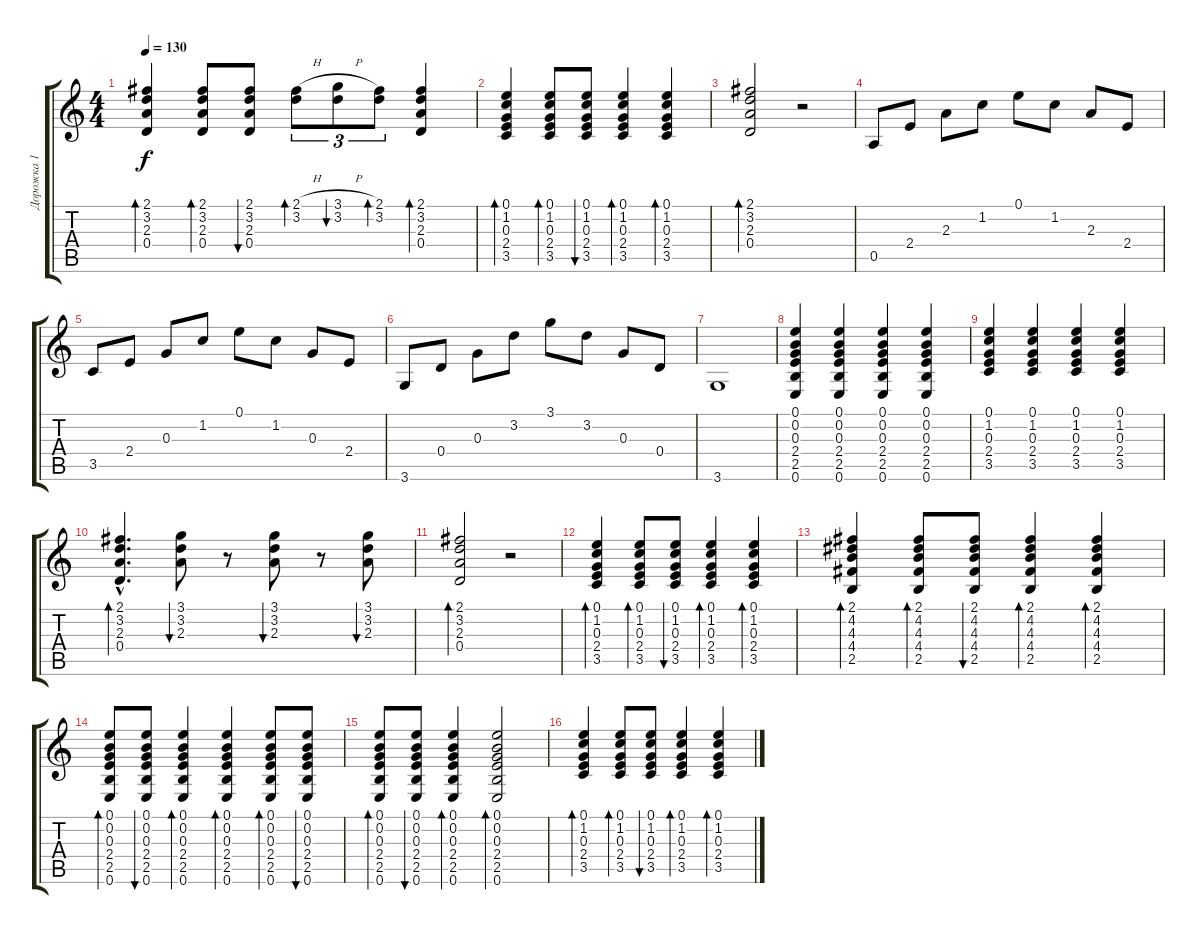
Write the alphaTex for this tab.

\track ("Дорожка 1" "Дорожка 1") {instrument acousticguitarsteel}
\staff {score tabs}
\tuning (E4 B3 G3 D3 A2 E2) {hide}
\ts (4 4)
\tempo 130
\clef g2
\ks c
(2.1 3.2 2.3 0.4).4{bd 120 dy f} (2.1 3.2 2.3 0.4).8{bd 120} (2.1 3.2 2.3 0.4).8{bu 120} (2.1{h} 3.2).8{tu (3 2) bd 120} (3.1{h} 3.2).8{tu (3 2) bu 120} (2.1 3.2).8{tu (3 2) bd 120} (2.1 3.2 2.3 0.4).4{bd 120} |
(0.1 1.2 0.3 2.4 3.5).4{bd 120} (0.1 1.2 0.3 2.4 3.5).8{bd 120} (0.1 1.2 0.3 2.4 3.5).8{bu 120} (0.1 1.2 0.3 2.4 3.5).4{bd 120} (0.1 1.2 0.3 2.4 3.5).4{bd 120} |
(2.1 3.2 2.3 0.4).2{bd 240} r.2 |
0.5.8 2.4.8 2.3.8 1.2.8 0.1.8 1.2.8 2.3.8 2.4.8 |
3.5.8 2.4.8 0.3.8 1.2.8 0.1.8 1.2.8 0.3.8 2.4.8 |
3.6.8 0.4.8 0.3.8 3.2.8 3.1.8 3.2.8 0.3.8 0.4.8 |
3.6.1 |
(0.1 0.2 0.3 2.4 2.5 0.6).4 (0.1 0.2 0.3 2.4 2.5 0.6).4 (0.1 0.2 0.3 2.4 2.5 0.6).4 (0.1 0.2 0.3 2.4 2.5 0.6).4 |
(0.1 1.2 0.3 2.4 3.5).4 (0.1 1.2 0.3 2.4 3.5).4 (0.1 1.2 0.3 2.4 3.5).4 (0.1 1.2 0.3 2.4 3.5).4 |
(2.1{hac} 3.2{hac} 2.3{hac} 0.4{hac}).4{d bd 120} (3.1 3.2 2.3).8{bu 120} r.8 (3.1 3.2 2.3).8{bu 120} r.8 (3.1 3.2 2.3).8{bu 120} |
(2.1 3.2 2.3 0.4).2{bd 120} r.2 |
(0.1 1.2 0.3 2.4 3.5).4{bd 120} (0.1 1.2 0.3 2.4 3.5).8{bd 120} (0.1 1.2 0.3 2.4 3.5).8{bu 120} (0.1 1.2 0.3 2.4 3.5).4{bd 120} (0.1 1.2 0.3 2.4 3.5).4{bd 120} |
(2.1 4.2 4.3 4.4 2.5).4{bd 120} (2.1 4.2 4.3 4.4 2.5).8{bd 120} (2.1 4.2 4.3 4.4 2.5).8{bu 120} (2.1 4.2 4.3 4.4 2.5).4{bd 120} (2.1 4.2 4.3 4.4 2.5).4{bd 120} |
(0.1 0.2 0.3 2.4 2.5 0.6).8{bd 120} (0.1 0.2 0.3 2.4 2.5 0.6).8{bu 120} (0.1 0.2 0.3 2.4 2.5 0.6).4{bd 120} (0.1 0.2 0.3 2.4 2.5 0.6).4{bd 120} (0.1 0.2 0.3 2.4 2.5 0.6).8{bd 120} (0.1 0.2 0.3 2.4 2.5 0.6).8{bu 120} |
(0.1 0.2 0.3 2.4 2.5 0.6).8{bd 120} (0.1 0.2 0.3 2.4 2.5 0.6).8{bu 120} (0.1 0.2 0.3 2.4 2.5 0.6).4{bd 120} (0.1 0.2 0.3 2.4 2.5 0.6).2{bd 120} |
(0.1 1.2 0.3 2.4 3.5).4{bd 120} (0.1 1.2 0.3 2.4 3.5).8{bd 120} (0.1 1.2 0.3 2.4 3.5).8{bu 120} (0.1 1.2 0.3 2.4 3.5).4{bd 120} (0.1 1.2 0.3 2.4 3.5).4{bd 120}
